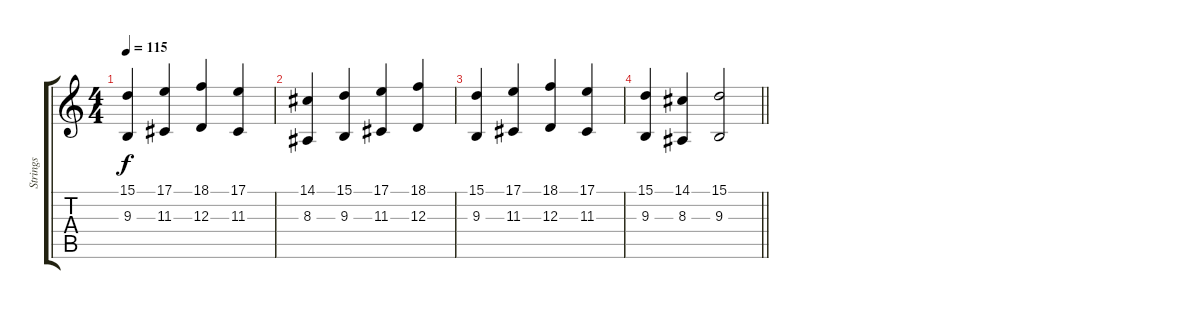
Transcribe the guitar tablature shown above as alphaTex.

\track ("Strings" "Strings") {instrument stringensemble1}
\staff {score tabs}
\tuning (B3 Gb3 D3 A2 E2 B1) {hide}
\ts (4 4)
\tempo 115
\clef g2
\ks c
(15.1 9.3).4{dy f} (17.1 11.3).4 (18.1 12.3).4 (17.1 11.3).4 |
(14.1 8.3).4 (15.1 9.3).4 (17.1 11.3).4 (18.1 12.3).4 |
(15.1 9.3).4 (17.1 11.3).4 (18.1 12.3).4 (17.1 11.3).4 |
\barLineRight lightlight
(15.1 9.3).4 (14.1 8.3).4 (15.1 9.3).2
